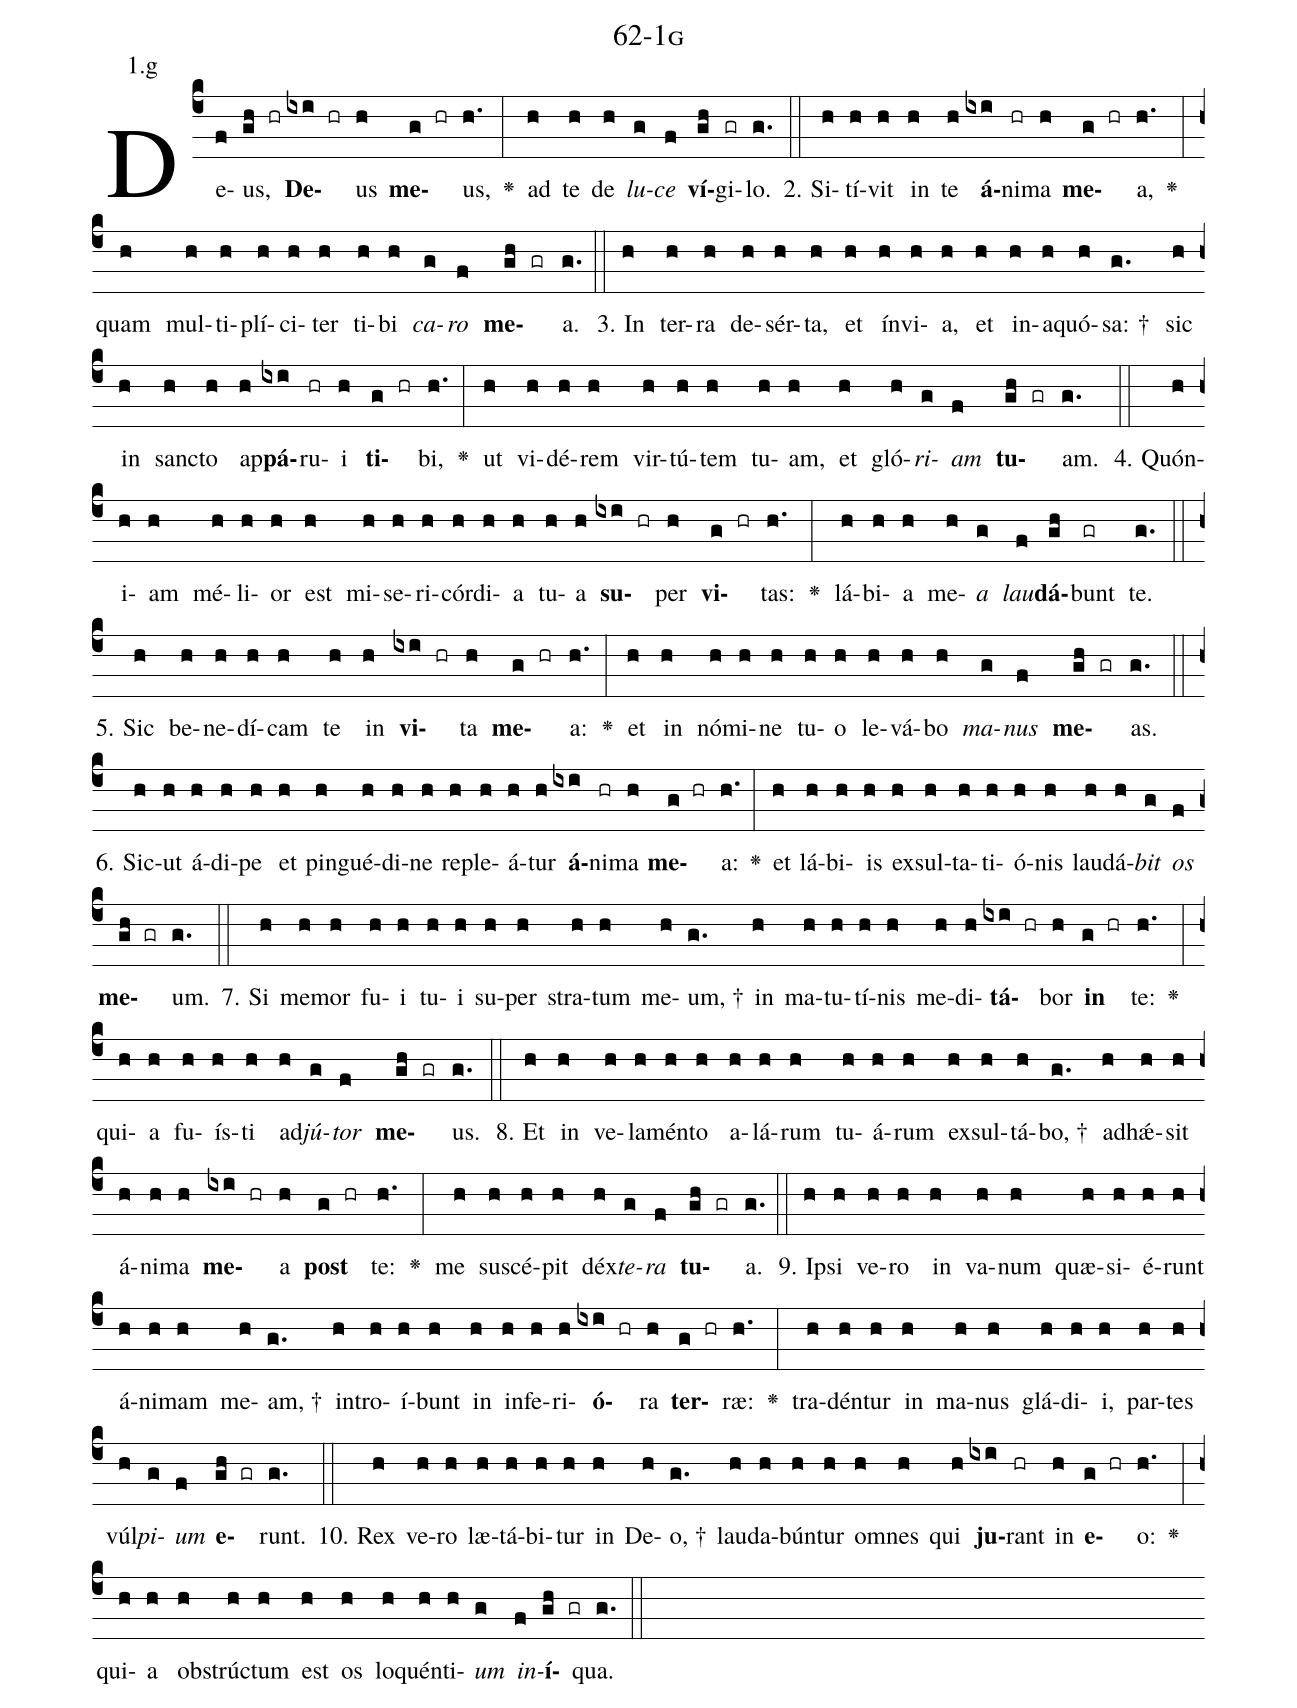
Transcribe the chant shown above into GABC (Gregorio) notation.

name: 62-1g;
annotation: 1.g;
%%
(c4)De(f)us,(gh hr) <b>De</b>(ixi hr)us(h) <b>me</b>(g hr)us,(h.) <v>\greheightstar</v>(:) ad(h) te(h) de(h) <i>lu</i>(g)<i>ce</i>(f) <b>ví</b>(gh)gi(gr)lo.(g.) (::)
2. Si(h)tí(h)vit(h) in(h) te(h) <b>á</b>(ixi)ni(hr)ma(h) <b>me</b>(g hr)a,(h.) <v>\greheightstar</v>(:) quam(h) mul(h)ti(h)plí(h)ci(h)ter(h) ti(h)bi(h) <i>ca</i>(g)<i>ro</i>(f) <b>me</b>(gh gr)a.(g.) (::)
3. In(h) ter(h)ra(h) de(h)sér(h)ta,(h) et(h) ín(h)vi(h)a,(h) et(h) in(h)a(h)quó(h)sa: †(g.) sic(h) in(h) sanc(h)to(h) ap(h)<b>pá</b>(ixi)ru(hr)i(h) <b>ti</b>(g hr)bi,(h.) <v>\greheightstar</v>(:) ut(h) vi(h)dé(h)rem(h) vir(h)tú(h)tem(h) tu(h)am,(h) et(h) gló(h)<i>ri</i>(g)<i>am</i>(f) <b>tu</b>(gh gr)am.(g.) (::)
4. Quón(h)i(h)am(h) mé(h)li(h)or(h) est(h) mi(h)se(h)ri(h)cór(h)di(h)a(h) tu(h)a(h) <b>su</b>(ixi hr)per(h) <b>vi</b>(g hr)tas:(h.) <v>\greheightstar</v>(:) lá(h)bi(h)a(h) me(h)<i>a</i>(g) <i>lau</i>(f)<b>dá</b>(gh)bunt(gr) te.(g.) (::)
5. Sic(h) be(h)ne(h)dí(h)cam(h) te(h) in(h) <b>vi</b>(ixi hr)ta(h) <b>me</b>(g hr)a:(h.) <v>\greheightstar</v>(:) et(h) in(h) nó(h)mi(h)ne(h) tu(h)o(h) le(h)vá(h)bo(h) <i>ma</i>(g)<i>nus</i>(f) <b>me</b>(gh gr)as.(g.) (::)
6. Sic(h)ut(h) á(h)di(h)pe(h) et(h) pin(h)gué(h)di(h)ne(h) re(h)ple(h)á(h)tur(h) <b>á</b>(ixi)ni(hr)ma(h) <b>me</b>(g hr)a:(h.) <v>\greheightstar</v>(:) et(h) lá(h)bi(h)is(h) ex(h)sul(h)ta(h)ti(h)ó(h)nis(h) lau(h)dá(h)<i>bit</i>(g) <i>os</i>(f) <b>me</b>(gh gr)um.(g.) (::)
7. Si(h) me(h)mor(h) fu(h)i(h) tu(h)i(h) su(h)per(h) stra(h)tum(h) me(h)um, †(g.) in(h) ma(h)tu(h)tí(h)nis(h) me(h)di(h)<b>tá</b>(ixi hr)bor(h) <b>in</b>(g hr) te:(h.) <v>\greheightstar</v>(:) qui(h)a(h) fu(h)ís(h)ti(h) ad(h)<i>jú</i>(g)<i>tor</i>(f) <b>me</b>(gh gr)us.(g.) (::)
8. Et(h) in(h) ve(h)la(h)mén(h)to(h) a(h)lá(h)rum(h) tu(h)á(h)rum(h) ex(h)sul(h)tá(h)bo, †(g.) ad(h)hǽ(h)sit(h) á(h)ni(h)ma(h) <b>me</b>(ixi hr)a(h) <b>post</b>(g hr) te:(h.) <v>\greheightstar</v>(:) me(h) su(h)scé(h)pit(h) déx(h)<i>te</i>(g)<i>ra</i>(f) <b>tu</b>(gh gr)a.(g.) (::)
9. Ip(h)si(h) ve(h)ro(h) in(h) va(h)num(h) quæ(h)si(h)é(h)runt(h) á(h)ni(h)mam(h) me(h)am, †(g.) in(h)tro(h)í(h)bunt(h) in(h) in(h)fe(h)ri(h)<b>ó</b>(ixi hr)ra(h) <b>ter</b>(g hr)ræ:(h.) <v>\greheightstar</v>(:) tra(h)dén(h)tur(h) in(h) ma(h)nus(h) glá(h)di(h)i,(h) par(h)tes(h) vúl(h)<i>pi</i>(g)<i>um</i>(f) <b>e</b>(gh gr)runt.(g.) (::)
10. Rex(h) ve(h)ro(h) læ(h)tá(h)bi(h)tur(h) in(h) De(h)o, †(g.) lau(h)da(h)bún(h)tur(h) om(h)nes(h) qui(h) <b>ju</b>(ixi)rant(hr) in(h) <b>e</b>(g hr)o:(h.) <v>\greheightstar</v>(:) qui(h)a(h) ob(h)strúc(h)tum(h) est(h) os(h) lo(h)quén(h)ti(h)<i>um</i>(g) <i>in</i>(f)<b>í</b>(gh gr)qua.(g.) (::)
